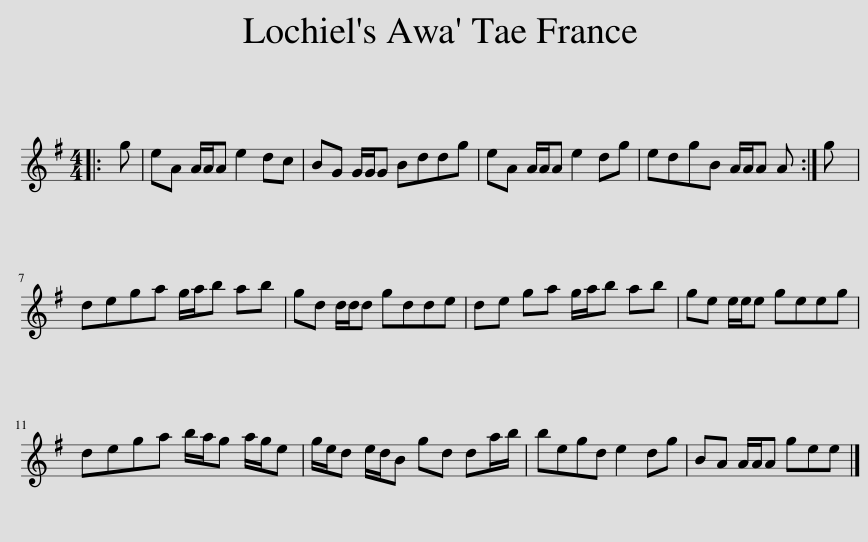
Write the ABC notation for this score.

X:1
L:1/8
M:4/4
I:linebreak $
K:G
V:1 treble
V:1
|: g | eA A/A/A e2 dc | BG G/G/G Bddg | eA A/A/A e2 dg | edgB A/A/A A :| %5
 g |$ dega g/a/b ab | gd d/d/d gdde | de ga g/a/b ab | ge e/e/e geeg |$ %10
 dega b/a/g a/g/e | g/e/d e/d/B gd da/b/ | begd e2 dg | BA A/A/A gee |] %14
